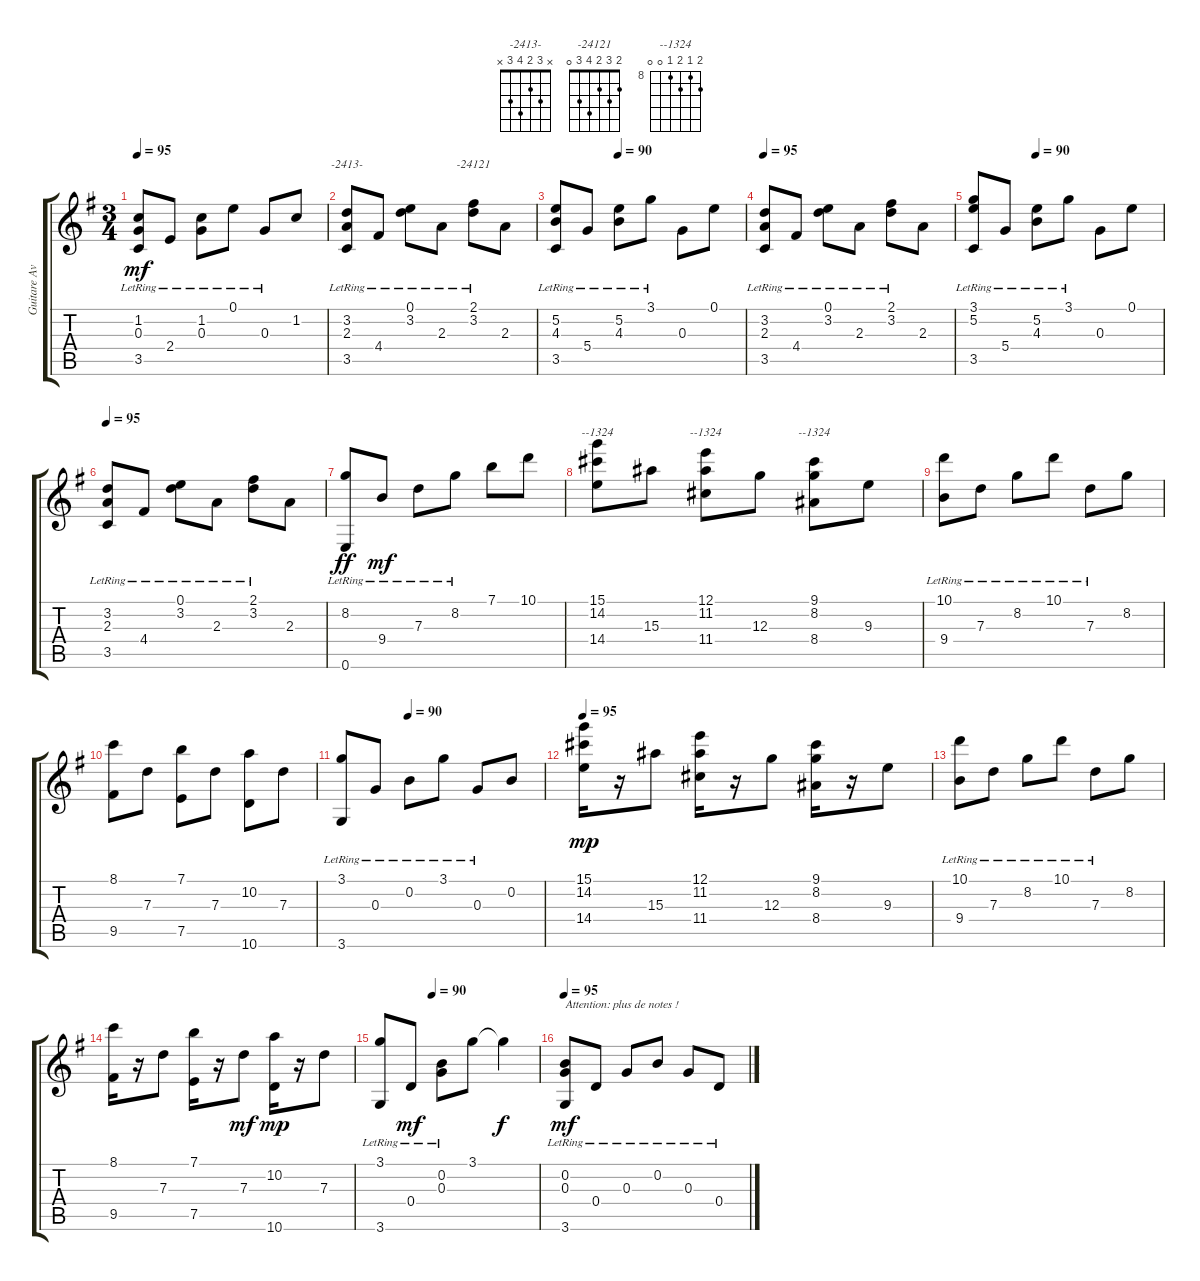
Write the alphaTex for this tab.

\track ("Guitare Avril 2000" "Guitare Av") {instrument acousticguitarnylon}
\staff {score tabs}
\tuning (E4 B3 G3 D3 A2 E2) {hide}
\chord ("-2413-" x 3 2 4 3 x)
\chord ("-24121" 2 3 2 4 3 0)
\chord ("--1324" 15 14 15 14 0 0) {firstfret 14}
\chord ("--1324" 12 11 12 11 0 0) {firstfret 11}
\chord ("--1324" 9 8 9 8 0 0) {firstfret 8}
\ts (3 4)
\tempo 95
\clef g2
\ks g
(1.2{lr} 0.3{lr} 3.5{lr}).8{dy mf} 2.4{lr}.8 (1.2{lr} 0.3{lr}).8 0.1{lr}.8 0.3{lr}.8 1.2.8 |
(3.2{lr} 2.3{lr} 3.5{lr}).8{ch "-2413-"} 4.4{lr}.8 (0.1{lr} 3.2{lr}).8 2.3{lr}.8 (2.1 3.2{lr}).8{ch "-24121"} 2.3.8 |
\tempo (90 0.3333333333333333)
(5.2{lr} 4.3{lr} 3.5{lr}).8 5.4{lr}.8 (5.2{lr} 4.3{lr}).8 3.1{lr}.8 0.3.8 0.1.8 |
\tempo 95
(3.2{lr} 2.3{lr} 3.5{lr}).8 4.4{lr}.8 (0.1{lr} 3.2{lr}).8 2.3{lr}.8 (2.1{lr} 3.2{lr}).8 2.3.8 |
\tempo (90 0.3333333333333333)
(3.1{lr} 5.2{lr} 3.5{lr}).8 5.4{lr}.8 (5.2{lr} 4.3{lr}).8 3.1{lr}.8 0.3.8 0.1.8 |
\tempo 95
(3.2{lr} 2.3{lr} 3.5{lr}).8 4.4{lr}.8 (0.1{lr} 3.2{lr}).8 2.3{lr}.8 (2.1 3.2{lr}).8 2.3.8 |
(8.2{lr} 0.6{lr}).8{dy ff} 9.4{lr}.8{dy mf} 7.3{lr}.8 8.2{lr}.8 7.1.8 10.1.8 |
(15.1 14.2 14.4).8{ch "--1324"} 15.3.8 (12.1 11.2 11.4).8{ch "--1324"} 12.3.8 (9.1 8.2 8.4).8{ch "--1324"} 9.3.8 |
(10.1{lr} 9.4{lr}).8 7.3{lr}.8 8.2{lr}.8 10.1{lr}.8 7.3{lr}.8 8.2.8 |
(8.1 9.5).8 7.3.8 (7.1 7.5).8 7.3.8 (10.2 10.6).8 7.3.8 |
\tempo (90 0.3333333333333333)
(3.1{lr} 3.6{lr}).8 0.3{lr}.8 0.2{lr}.8 3.1{lr}.8 0.3{lr}.8 0.2.8 |
\tempo 95
(15.1 14.2 14.4).16{dy mp} r.16 15.3.8 (12.1 11.2 11.4).16 r.16 12.3.8 (9.1 8.2 8.4).16 r.16 9.3.8 |
(10.1{lr} 9.4{lr}).8 7.3{lr}.8 8.2{lr}.8 10.1{lr}.8 7.3{lr}.8 8.2.8 |
(8.1 9.5).16 r.16 7.3.8 (7.1 7.5).16 r.16 7.3.8{dy mf} (10.2 10.6).16{dy mp} r.16 7.3.8 |
\tempo (90 0.3333333333333333)
(3.1{lr} 3.6{lr}).8 0.4{lr}.8{dy mf} (0.2{lr} 0.3{lr}).8 3.1.8 3.1{t}.4{dy f} |
\tempo 95
(0.2{lr} 0.3{lr} 3.6{lr}).8{txt "Attention: plus de notes !" dy mf} 0.4{lr}.8 0.3{lr}.8 0.2{lr}.8 0.3{lr}.8 0.4{lr}.8
